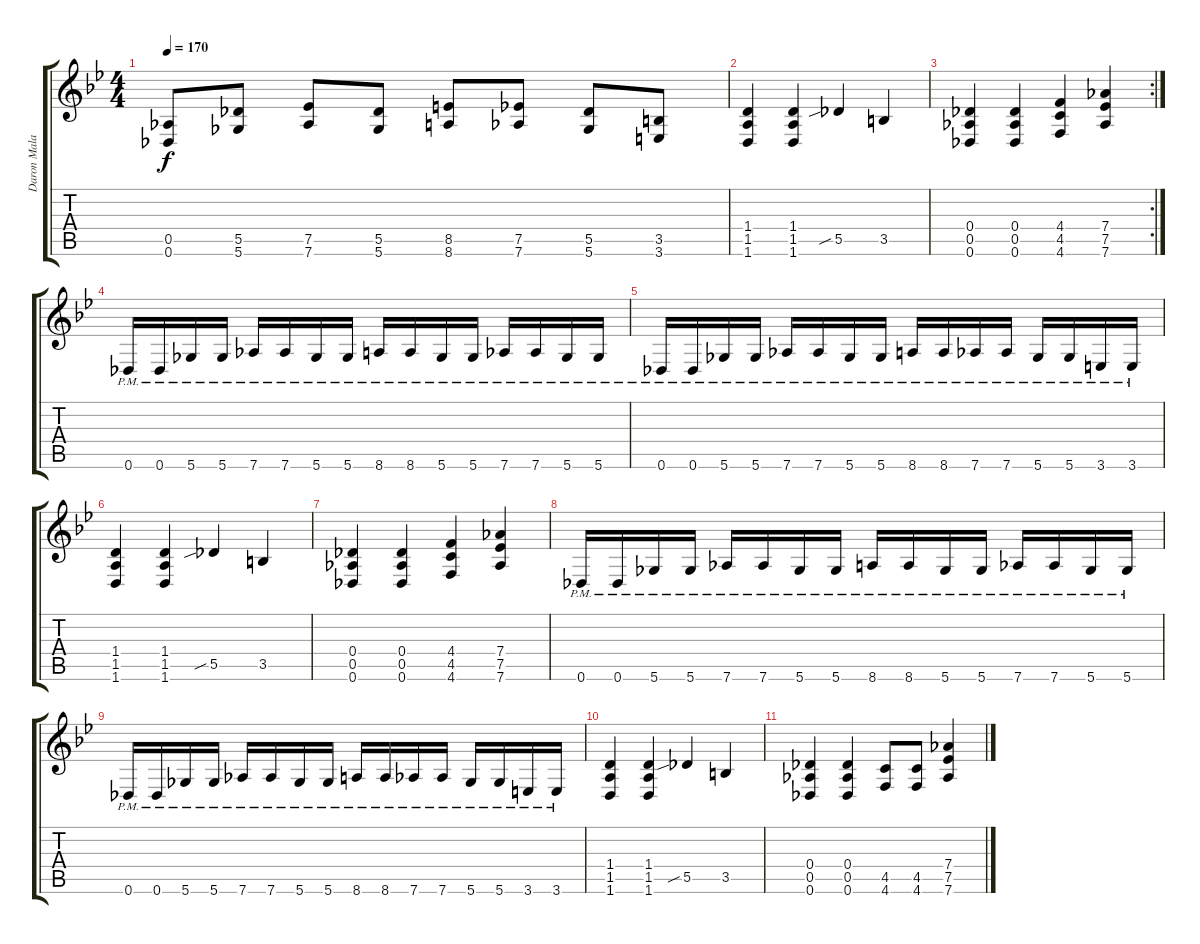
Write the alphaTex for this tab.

\track ("Daron Malakian" "Daron Mala") {instrument distortionguitar}
\staff {score tabs}
\tuning (Eb4 Bb3 Gb3 Db3 Ab2 Db2) {hide}
\ts (4 4)
\tempo 170
\clef g2
\ks gminor
(0.5 0.6).8{dy f} (5.5 5.6).8 (7.5 7.6).8 (5.5 5.6).8 (8.5 8.6).8 (7.5 7.6).8 (5.5 5.6).8 (3.5 3.6).8 |
(1.4 1.5 1.6).4 (1.4 1.5 1.6).4 5.5{sib}.4 3.5.4 |
\rc 2
(0.4 0.5 0.6).4 (0.4 0.5 0.6).4 (4.4 4.5 4.6).4 (7.4 7.5 7.6).4 |
0.6{pm}.16 0.6{pm}.16 5.6{pm}.16 5.6{pm}.16 7.6{pm}.16 7.6{pm}.16 5.6{pm}.16 5.6{pm}.16 8.6{pm}.16 8.6{pm}.16 5.6{pm}.16 5.6{pm}.16 7.6{pm}.16 7.6{pm}.16 5.6{pm}.16 5.6{pm}.16 |
0.6{pm}.16 0.6{pm}.16 5.6{pm}.16 5.6{pm}.16 7.6{pm}.16 7.6{pm}.16 5.6{pm}.16 5.6{pm}.16 8.6{pm}.16 8.6{pm}.16 7.6{pm}.16 7.6{pm}.16 5.6{pm}.16 5.6{pm}.16 3.6{pm}.16 3.6{pm}.16 |
(1.4 1.5 1.6).4 (1.4 1.5 1.6).4 5.5{sib}.4 3.5.4 |
(0.4 0.5 0.6).4 (0.4 0.5 0.6).4 (4.4 4.5 4.6).4 (7.4 7.5 7.6).4 |
0.6{pm}.16 0.6{pm}.16 5.6{pm}.16 5.6{pm}.16 7.6{pm}.16 7.6{pm}.16 5.6{pm}.16 5.6{pm}.16 8.6{pm}.16 8.6{pm}.16 5.6{pm}.16 5.6{pm}.16 7.6{pm}.16 7.6{pm}.16 5.6{pm}.16 5.6{pm}.16 |
0.6{pm}.16 0.6{pm}.16 5.6{pm}.16 5.6{pm}.16 7.6{pm}.16 7.6{pm}.16 5.6{pm}.16 5.6{pm}.16 8.6{pm}.16 8.6{pm}.16 7.6{pm}.16 7.6{pm}.16 5.6{pm}.16 5.6{pm}.16 3.6{pm}.16 3.6{pm}.16 |
(1.4 1.5 1.6).4 (1.4 1.5 1.6).4 5.5{sib}.4 3.5.4 |
(0.4 0.5 0.6).4 (0.4 0.5 0.6).4 (4.5 4.6).8 (4.5 4.6).8 (7.4 7.5 7.6).4
